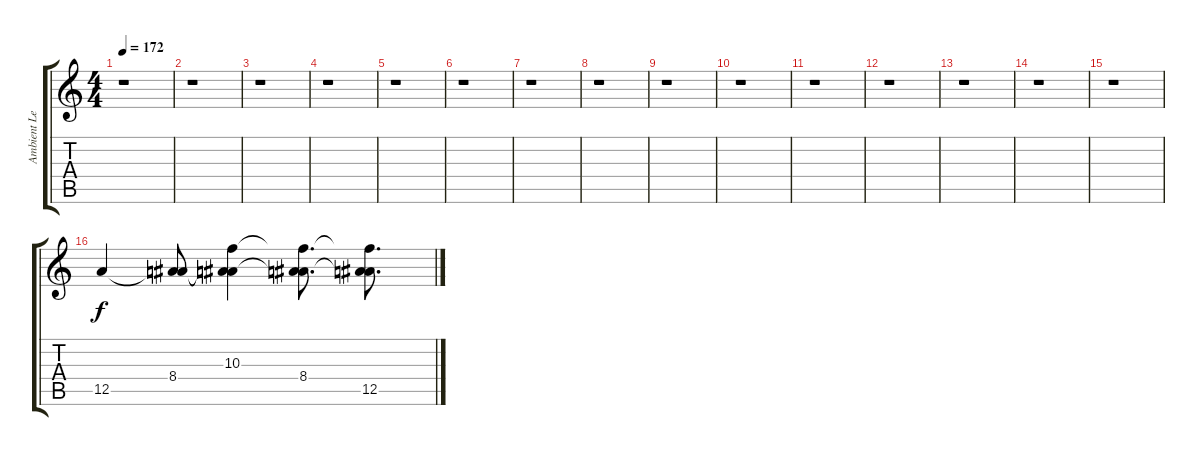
\track ("Ambient Lead Guitar" "Ambient Le") {instrument distortionguitar}
\staff {score tabs}
\tuning (E4 B3 G3 D3 A2 D2) {hide}
\ts (4 4)
\tempo 172
\clef g2
\ks c
r.1{dy f} |
r.1 |
r.1 |
r.1 |
r.1 |
r.1 |
r.1 |
r.1 |
r.1 |
r.1 |
r.1 |
r.1 |
r.1 |
r.1 |
r.1 |
12.5.4 (8.4 12.5{t}).8 (10.3 8.4{t} 12.5{t}).4 (10.3{t} 8.4 12.5{t}).8{d} (10.3{t} 8.4{t} 12.5).8{d}
